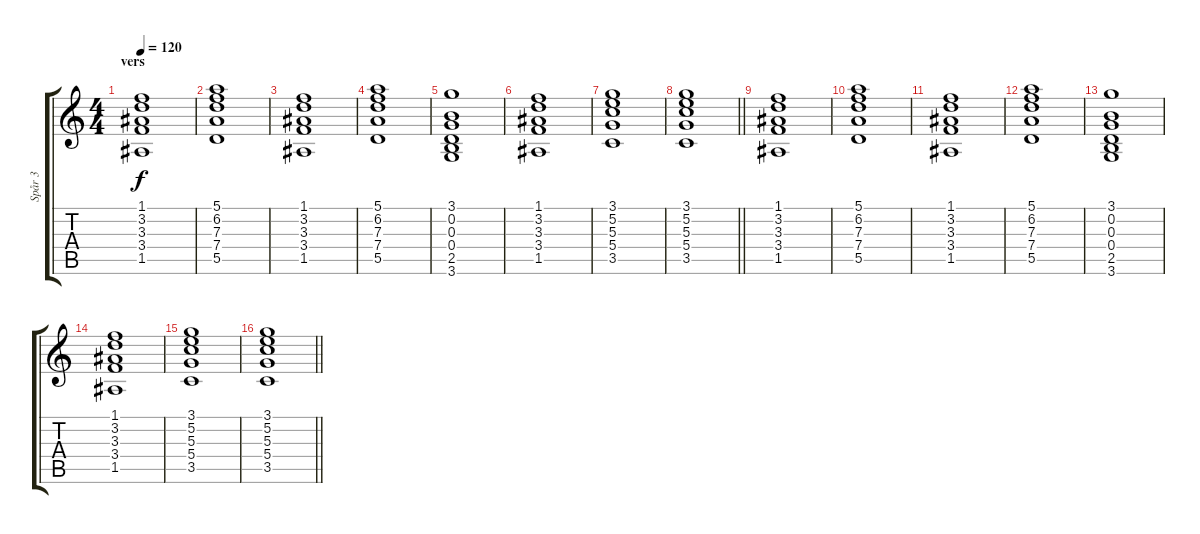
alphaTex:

\track ("Spår 3" "Spår 3") {instrument electricguitarclean}
\staff {score tabs}
\tuning (E4 B3 G3 D3 A2 E2) {hide}
\ts (4 4)
\section ("" "vers")
\tempo 120
\clef g2
\ks c
(1.1 3.2 3.3 3.4 1.5).1{dy f} |
(5.1 6.2 7.3 7.4 5.5).1 |
(1.1 3.2 3.3 3.4 1.5).1 |
(5.1 6.2 7.3 7.4 5.5).1 |
(3.1 0.2 0.3 0.4 2.5 3.6).1 |
(1.1 3.2 3.3 3.4 1.5).1 |
(3.1 5.2 5.3 5.4 3.5).1 |
\barLineRight lightlight
(3.1 5.2 5.3 5.4 3.5).1 |
(1.1 3.2 3.3 3.4 1.5).1 |
(5.1 6.2 7.3 7.4 5.5).1 |
(1.1 3.2 3.3 3.4 1.5).1 |
(5.1 6.2 7.3 7.4 5.5).1 |
(3.1 0.2 0.3 0.4 2.5 3.6).1 |
(1.1 3.2 3.3 3.4 1.5).1 |
(3.1 5.2 5.3 5.4 3.5).1 |
\barLineRight lightlight
(3.1 5.2 5.3 5.4 3.5).1
